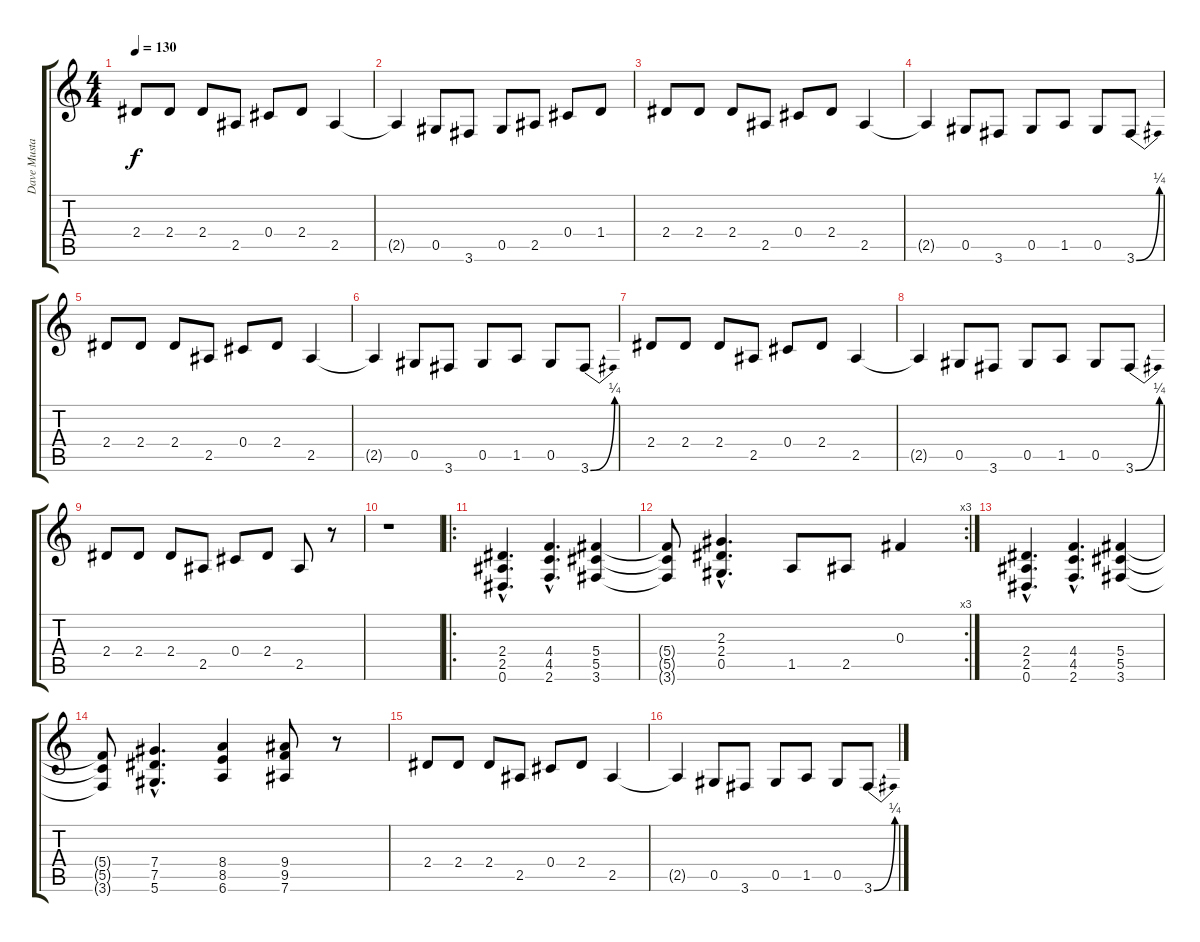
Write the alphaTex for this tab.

\track ("Dave Mustaine" "Dave Musta") {instrument distortionguitar}
\staff {score tabs}
\tuning (Eb4 Bb3 Gb3 Db3 Ab2 Eb2) {hide}
\ts (4 4)
\tempo 130
\clef g2
\ks c
2.4.8{dy f} 2.4.8 2.4.8 2.5.8 0.4.8 2.4.8 2.5.4 |
2.5{t}.4 0.5.8 3.6.8 0.5.8 2.5.8 0.4.8 1.4.8 |
2.4.8 2.4.8 2.4.8 2.5.8 0.4.8 2.4.8 2.5.4 |
2.5{t}.4 0.5.8 3.6.8 0.5.8 1.5.8 0.5.8 3.6{be (bend 0 0 60 1)}.8 |
2.4.8 2.4.8 2.4.8 2.5.8 0.4.8 2.4.8 2.5.4 |
2.5{t}.4 0.5.8 3.6.8 0.5.8 1.5.8 0.5.8 3.6{be (bend 0 0 60 1)}.8 |
2.4.8 2.4.8 2.4.8 2.5.8 0.4.8 2.4.8 2.5.4 |
2.5{t}.4 0.5.8 3.6.8 0.5.8 1.5.8 0.5.8 3.6{be (bend 0 0 60 1)}.8 |
2.4.8 2.4.8 2.4.8 2.5.8 0.4.8 2.4.8 2.5.8 r.8 |
r.1 |
\ro
(2.4{hac} 2.5{hac} 0.6{hac}).4{d} (4.4{hac} 4.5{hac} 2.6{hac}).4{d} (5.4 5.5 3.6).4 |
\rc 3
(5.4{t} 5.5{t} 3.6{t}).8 (2.3{hac} 2.4{hac} 0.5{hac}).4{d} 1.5.8 2.5.8 0.3.4 |
(2.4{hac} 2.5{hac} 0.6{hac}).4{d} (4.4{hac} 4.5{hac} 2.6{hac}).4{d} (5.4 5.5 3.6).4 |
(5.4{t} 5.5{t} 3.6{t}).8 (7.4{hac} 7.5{hac} 5.6{hac}).4{d} (8.4 8.5 6.6).4 (9.4 9.5 7.6).8 r.8 |
2.4.8 2.4.8 2.4.8 2.5.8 0.4.8 2.4.8 2.5.4 |
2.5{t}.4 0.5.8 3.6.8 0.5.8 1.5.8 0.5.8 3.6{be (bend 0 0 60 1)}.8
